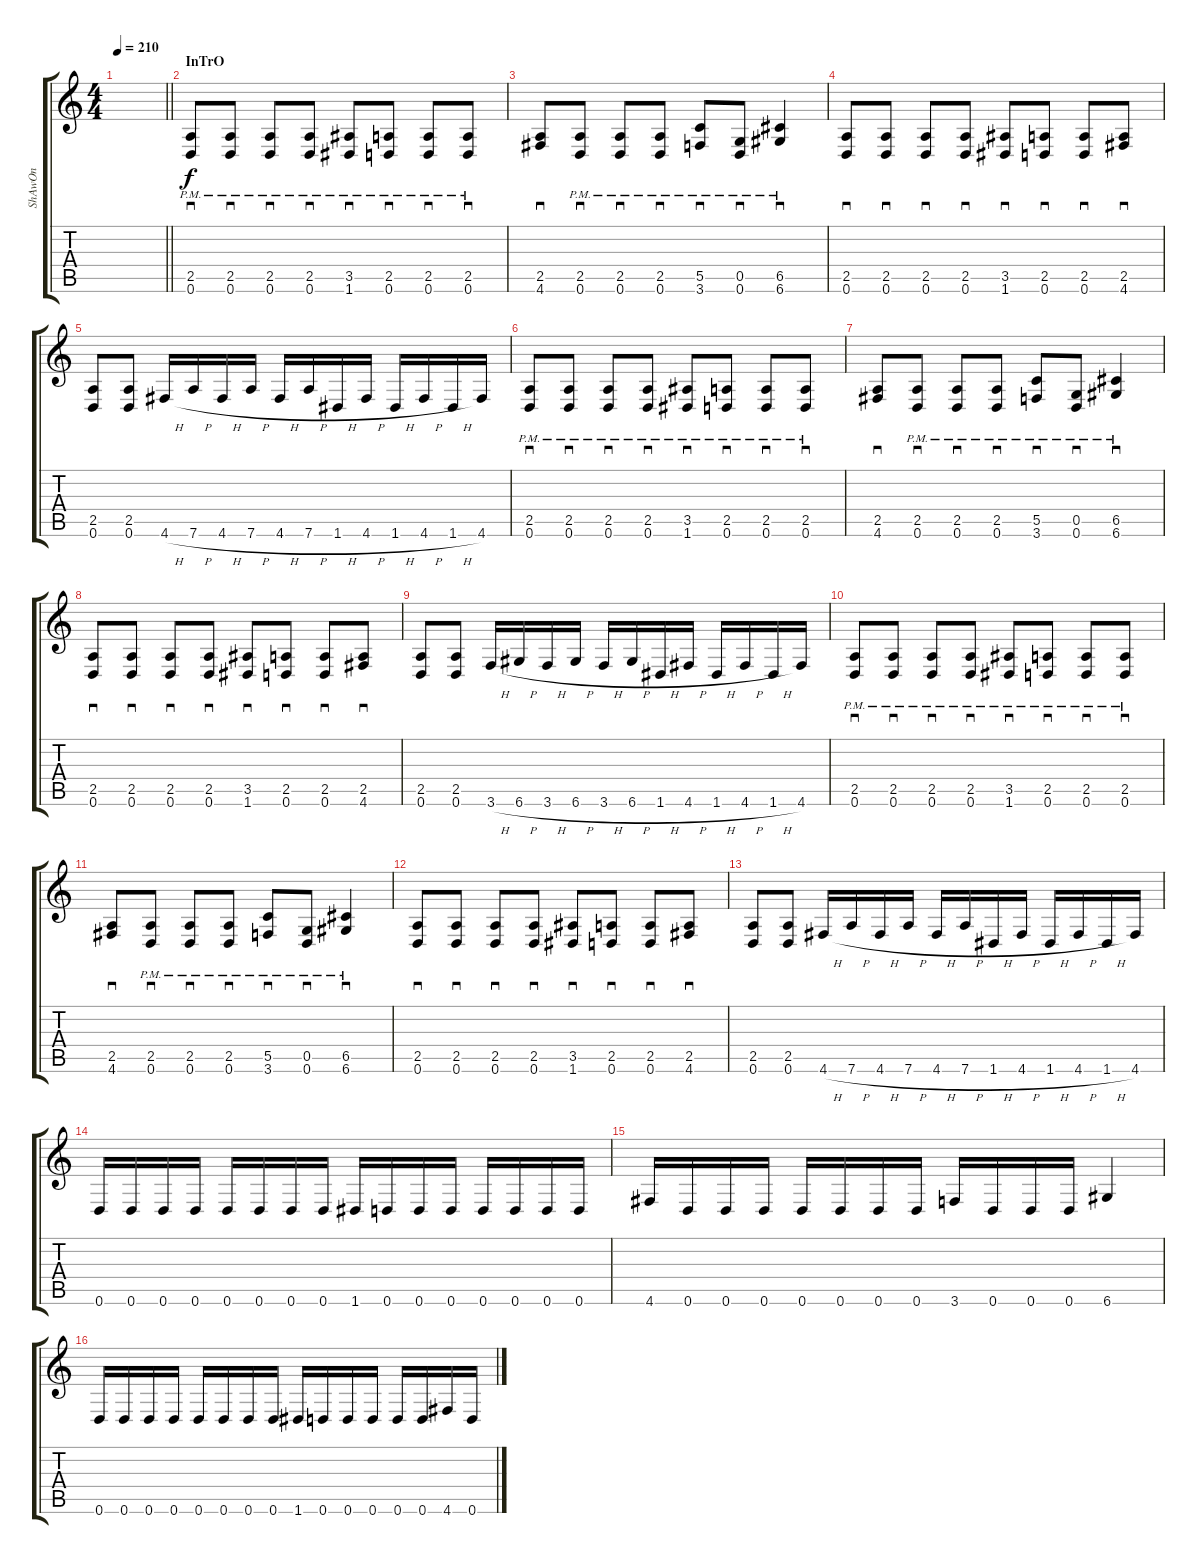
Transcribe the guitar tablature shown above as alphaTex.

\track ("ShAwOn" "ShAwOn") {instrument overdrivenguitar}
\staff {score tabs}
\tuning (D4 A3 F3 C3 G2 D2) {hide}
\ts (4 4)
\tempo 210
\clef g2
\barLineRight lightlight
\ks c
|
\section ("" "InTrO")
(2.5 0.6{pm}).8{sd} (2.5 0.6{pm}).8{sd} (2.5 0.6{pm}).8{sd} (2.5 0.6{pm}).8{sd} (3.5 1.6{pm}).8{sd} (2.5 0.6{pm}).8{sd} (2.5 0.6{pm}).8{sd} (2.5 0.6{pm}).8{sd} |
(2.5 4.6).8{sd} (2.5 0.6{pm}).8{sd} (2.5 0.6{pm}).8{sd} (2.5 0.6{pm}).8{sd} (5.5 3.6{pm}).8{sd} (0.5 0.6{pm}).8{sd} (6.5 6.6{pm}).4{sd} |
(2.5 0.6).8{sd} (2.5 0.6).8{sd} (2.5 0.6).8{sd} (2.5 0.6).8{sd} (3.5 1.6).8{sd} (2.5 0.6).8{sd} (2.5 0.6).8{sd} (2.5 4.6).8{sd} |
(2.5 0.6).8 (2.5 0.6).8 4.6{h}.16 7.6{h}.16 4.6{h}.16 7.6{h}.16 4.6{h}.16 7.6{h}.16 1.6{h}.16 4.6{h}.16 1.6{h}.16 4.6{h}.16 1.6{h}.16 4.6.16 |
(2.5 0.6{pm}).8{sd} (2.5 0.6{pm}).8{sd} (2.5 0.6{pm}).8{sd} (2.5 0.6{pm}).8{sd} (3.5 1.6{pm}).8{sd} (2.5 0.6{pm}).8{sd} (2.5 0.6{pm}).8{sd} (2.5 0.6{pm}).8{sd} |
(2.5 4.6).8{sd} (2.5 0.6{pm}).8{sd} (2.5 0.6{pm}).8{sd} (2.5 0.6{pm}).8{sd} (5.5 3.6{pm}).8{sd} (0.5 0.6{pm}).8{sd} (6.5 6.6{pm}).4{sd} |
(2.5 0.6).8{sd} (2.5 0.6).8{sd} (2.5 0.6).8{sd} (2.5 0.6).8{sd} (3.5 1.6).8{sd} (2.5 0.6).8{sd} (2.5 0.6).8{sd} (2.5 4.6).8{sd} |
(2.5 0.6).8 (2.5 0.6).8 3.6{h}.16 6.6{h}.16 3.6{h}.16 6.6{h}.16 3.6{h}.16 6.6{h}.16 1.6{h}.16 4.6{h}.16 1.6{h}.16 4.6{h}.16 1.6{h}.16 4.6.16 |
(2.5 0.6{pm}).8{sd} (2.5 0.6{pm}).8{sd} (2.5 0.6{pm}).8{sd} (2.5 0.6{pm}).8{sd} (3.5 1.6{pm}).8{sd} (2.5 0.6{pm}).8{sd} (2.5 0.6{pm}).8{sd} (2.5 0.6{pm}).8{sd} |
(2.5 4.6).8{sd} (2.5 0.6{pm}).8{sd} (2.5 0.6{pm}).8{sd} (2.5 0.6{pm}).8{sd} (5.5 3.6{pm}).8{sd} (0.5 0.6{pm}).8{sd} (6.5 6.6{pm}).4{sd} |
(2.5 0.6).8{sd} (2.5 0.6).8{sd} (2.5 0.6).8{sd} (2.5 0.6).8{sd} (3.5 1.6).8{sd} (2.5 0.6).8{sd} (2.5 0.6).8{sd} (2.5 4.6).8{sd} |
(2.5 0.6).8 (2.5 0.6).8 4.6{h}.16 7.6{h}.16 4.6{h}.16 7.6{h}.16 4.6{h}.16 7.6{h}.16 1.6{h}.16 4.6{h}.16 1.6{h}.16 4.6{h}.16 1.6{h}.16 4.6.16 |
0.6.16 0.6.16 0.6.16 0.6.16 0.6.16 0.6.16 0.6.16 0.6.16 1.6.16 0.6.16 0.6.16 0.6.16 0.6.16 0.6.16 0.6.16 0.6.16 |
4.6.16 0.6.16 0.6.16 0.6.16 0.6.16 0.6.16 0.6.16 0.6.16 3.6.16 0.6.16 0.6.16 0.6.16 6.6.4 |
0.6.16 0.6.16 0.6.16 0.6.16 0.6.16 0.6.16 0.6.16 0.6.16 1.6.16 0.6.16 0.6.16 0.6.16 0.6.16 0.6.16 4.6.16 0.6.16
